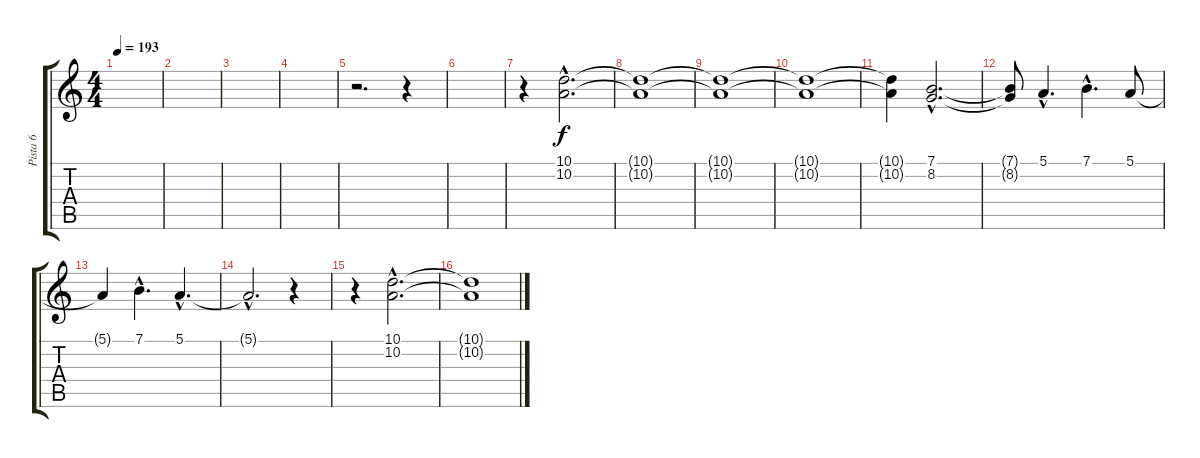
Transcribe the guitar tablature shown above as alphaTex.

\track ("Pista 6" "Pista 6") {instrument choiraahs}
\staff {score tabs}
\tuning (E4 B3 G3 D3 A2 E2) {hide}
\ts (4 4)
\tempo 193
\clef g2
\ks c
|
|
|
|
r.2{d} r.4 |
|
r.4 (10.1{hac} 10.2{hac}).2{d} |
(10.1{t} 10.2{t}).1 |
(10.1{t} 10.2{t}).1 |
(10.1{t} 10.2{t}).1 |
(10.1{t} 10.2{t}).4 (7.1{hac} 8.2{hac}).2{d} |
(7.1{t} 8.2{t}).8 5.1{hac}.4{d} 7.1{hac}.4{d} 5.1.8 |
5.1{t}.4 7.1{hac}.4{d} 5.1{hac}.4{d} |
5.1{hac t}.2{d} r.4 |
r.4 (10.1{hac} 10.2{hac}).2{d} |
(10.1{t} 10.2{t}).1
